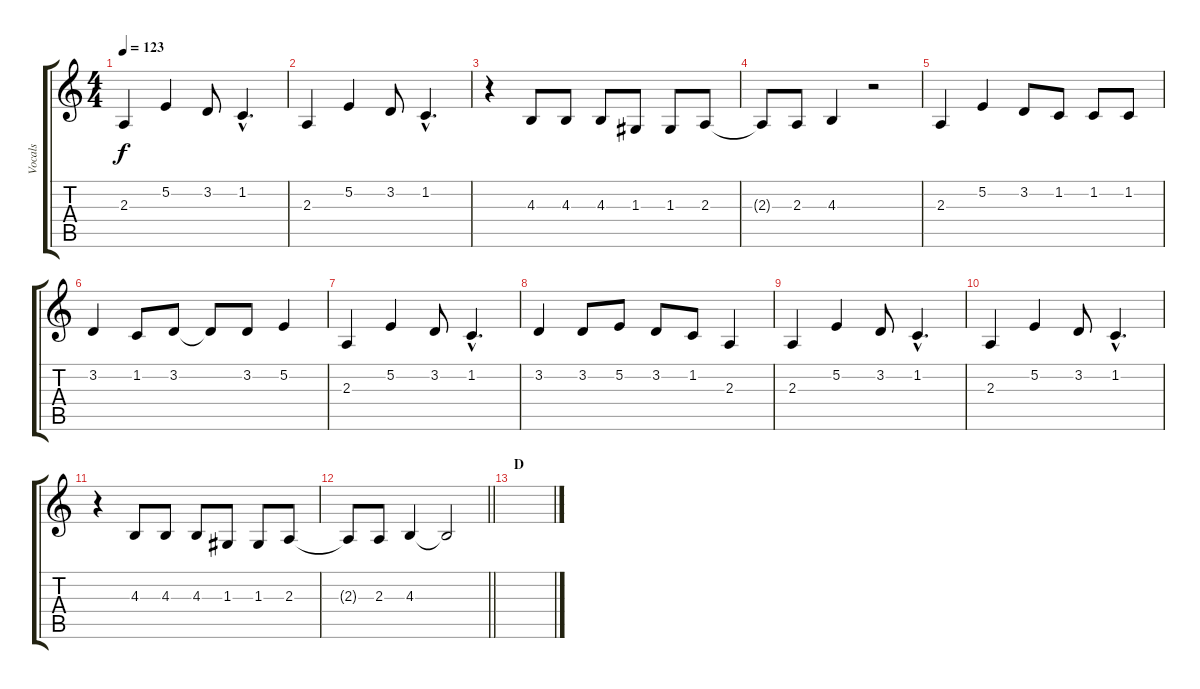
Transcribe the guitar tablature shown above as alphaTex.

\track ("Vocals" "Vocals") {instrument baritonesax}
\staff {score tabs}
\tuning (E4 B3 G3 D3 A2 E2) {hide}
\ts (4 4)
\tempo 123
\clef g2
\ks c
2.3.4{dy f} 5.2.4 3.2.8 1.2{hac}.4{d} |
2.3.4 5.2.4 3.2.8 1.2{hac}.4{d} |
r.4 4.3.8 4.3.8 4.3.8 1.3.8 1.3.8 2.3.8 |
2.3{t}.8 2.3.8 4.3.4 r.2 |
2.3.4 5.2.4 3.2.8 1.2.8 1.2.8 1.2.8 |
3.2.4 1.2.8 3.2.8 3.2{t}.8 3.2.8 5.2.4 |
2.3.4 5.2.4 3.2.8 1.2{hac}.4{d} |
3.2.4 3.2.8 5.2.8 3.2.8 1.2.8 2.3.4 |
2.3.4 5.2.4 3.2.8 1.2{hac}.4{d} |
2.3.4 5.2.4 3.2.8 1.2{hac}.4{d} |
r.4 4.3.8 4.3.8 4.3.8 1.3.8 1.3.8 2.3.8 |
\barLineRight lightlight
2.3{t}.8 2.3.8 4.3.4 4.3{t}.2 |
\section ("" "D")
